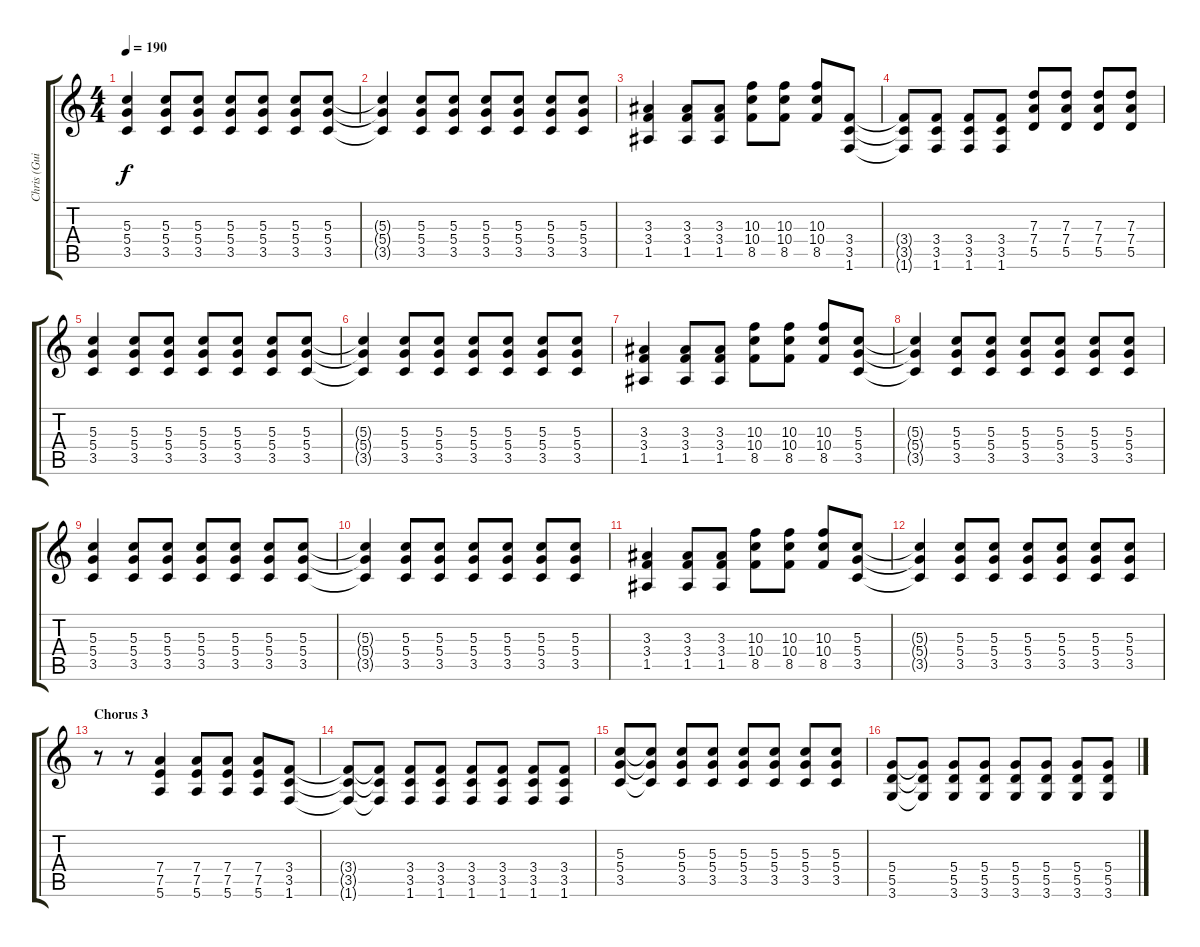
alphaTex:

\track ("Chris (Guitar)" "Chris (Gui") {instrument electricguitarclean}
\staff {score tabs}
\tuning (E4 B3 G3 D3 A2 E2) {hide}
\ts (4 4)
\tempo 190
\clef g2
\ks c
(5.3 5.4 3.5).4{dy f instrument distortionguitar} (5.3 5.4 3.5).8 (5.3 5.4 3.5).8 (5.3 5.4 3.5).8 (5.3 5.4 3.5).8 (5.3 5.4 3.5).8 (5.3 5.4 3.5).8 |
(5.3{t} 5.4{t} 3.5{t}).4{instrument distortionguitar} (5.3 5.4 3.5).8 (5.3 5.4 3.5).8 (5.3 5.4 3.5).8 (5.3 5.4 3.5).8 (5.3 5.4 3.5).8 (5.3 5.4 3.5).8 |
(3.3 3.4 1.5).4{instrument distortionguitar} (3.3 3.4 1.5).8 (3.3 3.4 1.5).8 (10.3 10.4 8.5).8 (10.3 10.4 8.5).8 (10.3 10.4 8.5).8 (3.4 3.5 1.6).8 |
(3.4{t} 3.5{t} 1.6{t}).8{instrument distortionguitar} (3.4 3.5 1.6).8 (3.4 3.5 1.6).8 (3.4 3.5 1.6).8 (7.3 7.4 5.5).8 (7.3 7.4 5.5).8 (7.3 7.4 5.5).8 (7.3 7.4 5.5).8 |
(5.3 5.4 3.5).4{instrument distortionguitar} (5.3 5.4 3.5).8 (5.3 5.4 3.5).8 (5.3 5.4 3.5).8 (5.3 5.4 3.5).8 (5.3 5.4 3.5).8 (5.3 5.4 3.5).8 |
(5.3{t} 5.4{t} 3.5{t}).4{instrument distortionguitar} (5.3 5.4 3.5).8 (5.3 5.4 3.5).8 (5.3 5.4 3.5).8 (5.3 5.4 3.5).8 (5.3 5.4 3.5).8 (5.3 5.4 3.5).8 |
(3.3 3.4 1.5).4{instrument distortionguitar} (3.3 3.4 1.5).8 (3.3 3.4 1.5).8 (10.3 10.4 8.5).8 (10.3 10.4 8.5).8 (10.3 10.4 8.5).8 (5.3 5.4 3.5).8 |
(5.3{t} 5.4{t} 3.5{t}).4{instrument distortionguitar} (5.3 5.4 3.5).8 (5.3 5.4 3.5).8 (5.3 5.4 3.5).8 (5.3 5.4 3.5).8 (5.3 5.4 3.5).8 (5.3 5.4 3.5).8 |
(5.3 5.4 3.5).4{instrument distortionguitar} (5.3 5.4 3.5).8 (5.3 5.4 3.5).8 (5.3 5.4 3.5).8 (5.3 5.4 3.5).8 (5.3 5.4 3.5).8 (5.3 5.4 3.5).8 |
(5.3{t} 5.4{t} 3.5{t}).4{instrument distortionguitar} (5.3 5.4 3.5).8 (5.3 5.4 3.5).8 (5.3 5.4 3.5).8 (5.3 5.4 3.5).8 (5.3 5.4 3.5).8 (5.3 5.4 3.5).8 |
(3.3 3.4 1.5).4{instrument distortionguitar} (3.3 3.4 1.5).8 (3.3 3.4 1.5).8 (10.3 10.4 8.5).8 (10.3 10.4 8.5).8 (10.3 10.4 8.5).8 (5.3 5.4 3.5).8 |
(5.3{t} 5.4{t} 3.5{t}).4{instrument distortionguitar} (5.3 5.4 3.5).8 (5.3 5.4 3.5).8 (5.3 5.4 3.5).8 (5.3 5.4 3.5).8 (5.3 5.4 3.5).8 (5.3 5.4 3.5).8 |
\section ("" "Chorus 3")
r.8{instrument distortionguitar} r.8 (7.4 7.5 5.6).4 (7.4 7.5 5.6).8 (7.4 7.5 5.6).8 (7.4 7.5 5.6).8 (3.4 3.5 1.6).8 |
(3.4{t} 3.5{t} 1.6{t}).8{instrument distortionguitar} (3.4{t} 3.5{t} 1.6{t}).8 (3.4 3.5 1.6).8 (3.4 3.5 1.6).8 (3.4 3.5 1.6).8 (3.4 3.5 1.6).8 (3.4 3.5 1.6).8 (3.4 3.5 1.6).8 |
(5.3 5.4 3.5).8{instrument distortionguitar} (5.3{t} 5.4{t} 3.5{t}).8 (5.3 5.4 3.5).8 (5.3 5.4 3.5).8 (5.3 5.4 3.5).8 (5.3 5.4 3.5).8 (5.3 5.4 3.5).8 (5.3 5.4 3.5).8 |
(5.4 5.5 3.6).8{instrument distortionguitar} (5.4{t} 5.5{t} 3.6{t}).8 (5.4 5.5 3.6).8 (5.4 5.5 3.6).8 (5.4 5.5 3.6).8 (5.4 5.5 3.6).8 (5.4 5.5 3.6).8 (5.4 5.5 3.6).8
